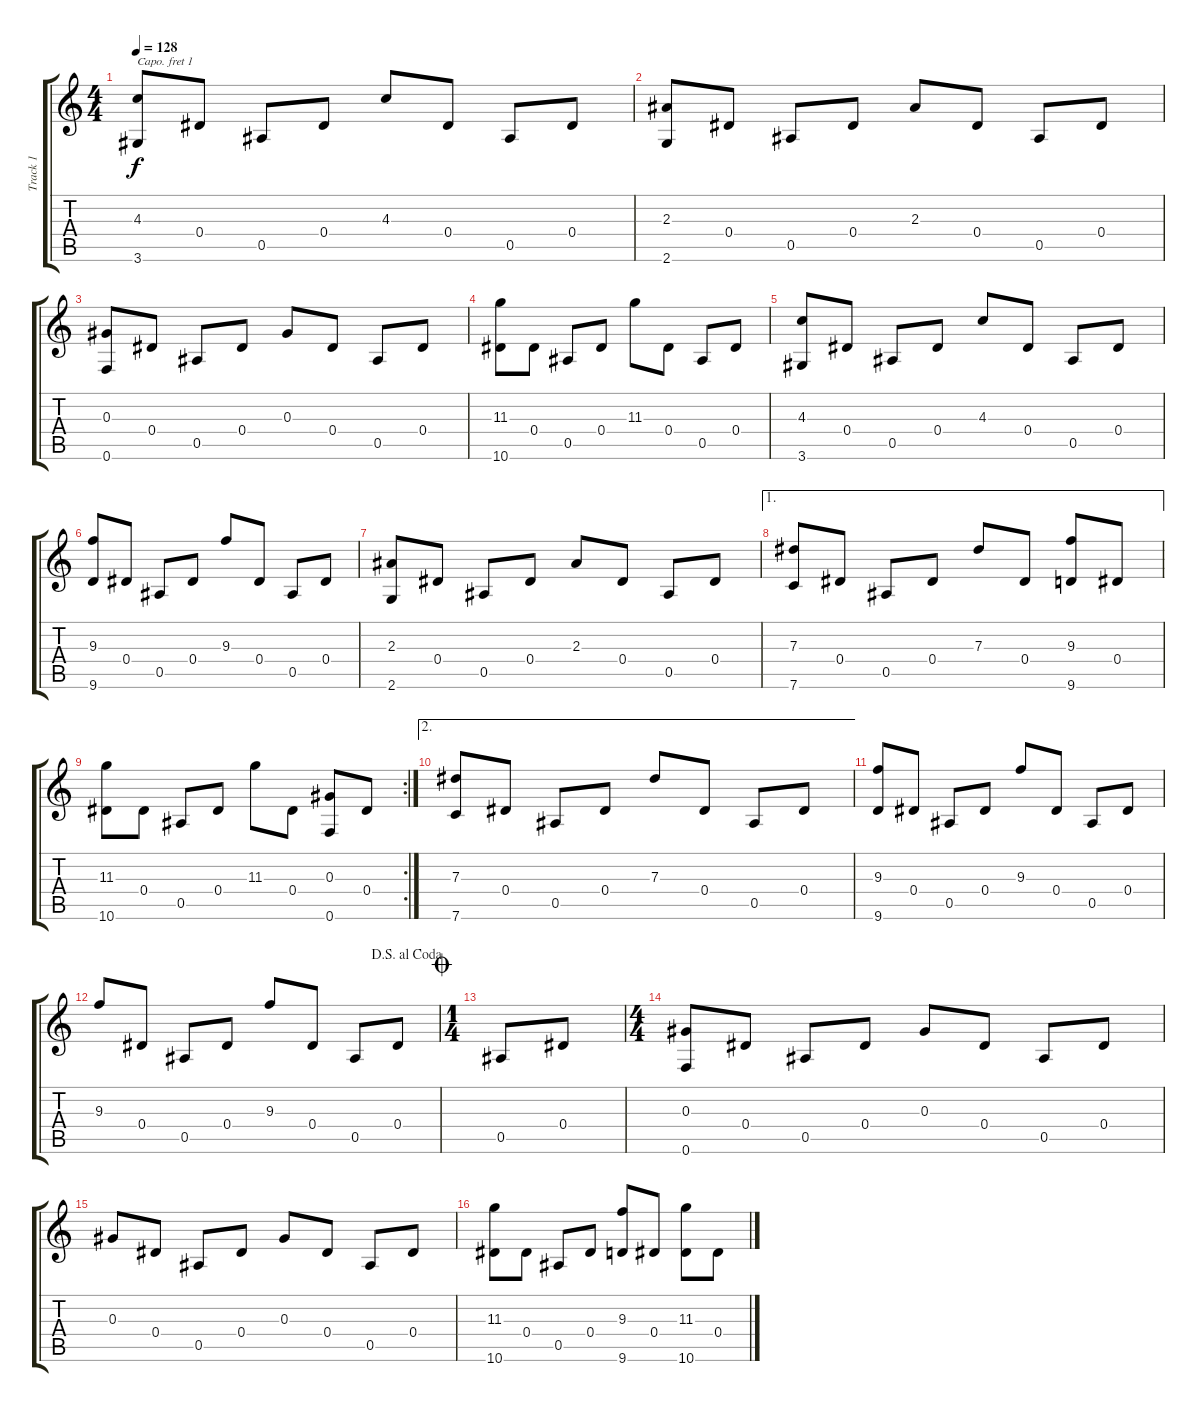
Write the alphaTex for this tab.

\track ("Track 1" "Track 1") {instrument acousticguitarsteel}
\staff {score tabs}
\capo 1
\tuning (E4 B3 G3 D3 A2 E2) {hide}
\ts (4 4)
\tempo 128
\clef g2
\ks c
(4.3 3.6).8{dy f} 0.4.8 0.5.8 0.4.8 4.3.8 0.4.8 0.5.8 0.4.8 |
(2.3 2.6).8 0.4.8 0.5.8 0.4.8 2.3.8 0.4.8 0.5.8 0.4.8 |
(0.3 0.6).8 0.4.8 0.5.8 0.4.8 0.3.8 0.4.8 0.5.8 0.4.8 |
(11.3 10.6).8 0.4.8 0.5.8 0.4.8 11.3.8 0.4.8 0.5.8 0.4.8 |
(4.3 3.6).8 0.4.8 0.5.8 0.4.8 4.3.8 0.4.8 0.5.8 0.4.8 |
(9.3 9.6).8 0.4.8 0.5.8 0.4.8 9.3.8 0.4.8 0.5.8 0.4.8 |
(2.3 2.6).8 0.4.8 0.5.8 0.4.8 2.3.8 0.4.8 0.5.8 0.4.8 |
\ae 1
(7.3 7.6).8 0.4.8 0.5.8 0.4.8 7.3.8 0.4.8 (9.3 9.6).8 0.4.8 |
\rc 2
(11.3 10.6).8 0.4.8 0.5.8 0.4.8 11.3.8 0.4.8 (0.3 0.6).8 0.4.8 |
\ae 2
(7.3 7.6).8 0.4.8 0.5.8 0.4.8 7.3.8 0.4.8 0.5.8 0.4.8 |
(9.3 9.6).8 0.4.8 0.5.8 0.4.8 9.3.8 0.4.8 0.5.8 0.4.8 |
\jump dalsegnoalcoda
9.3.8 0.4.8 0.5.8 0.4.8 9.3.8 0.4.8 0.5.8 0.4.8 |
\ts (1 4)
\jump coda
0.5.8 0.4.8 |
\ts (4 4)
(0.3 0.6).8 0.4.8 0.5.8 0.4.8 0.3.8 0.4.8 0.5.8 0.4.8 |
0.3.8 0.4.8 0.5.8 0.4.8 0.3.8 0.4.8 0.5.8 0.4.8 |
(11.3 10.6).8 0.4.8 0.5.8 0.4.8 (9.3 9.6).8 0.4.8 (11.3 10.6).8 0.4.8
